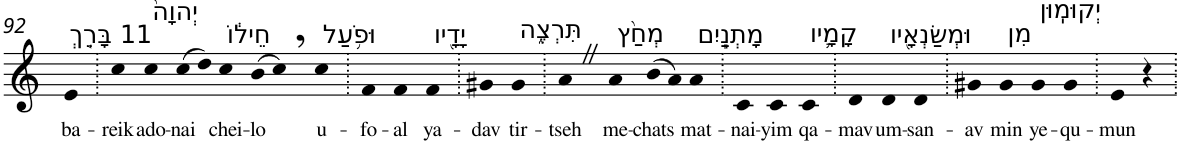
**kern	**text
*part1	*part1
*staff1	*staff1
*I"Piano	*
*I'Pno	*
!!LO:PB:g=z
*clefG2	*
*k[]	*
=92	=92
!LO:TX:a:t=11 בָּרֵ֤ךְ	!
!	!LO:LY:b
4e	ba-
=93.	=93.
!	!LO:LY:b
4cc	-reik
!LO:TX:a:t=יְהוָה֙	!
!	!LO:LY:b
4cc	ado-
!	!LO:LY:b
(8cc	-nai
8dd)	.
!LO:TX:a:t=חֵיל֔וֹ	!
!	!LO:LY:b
4cc	chei-
!	!LO:LY:b
(8b	-lo
8cc,)	.
!LO:TX:a:t=וּפֹ֥עַל	!
!	!LO:LY:b
4cc	u-
=94.	=94.
!	!LO:LY:b
4f	-fo-
!	!LO:LY:b
4f	-al
!LO:TX:a:t=יָדָ֖יו	!
!	!LO:LY:b
4f	ya-
=95.	=95.
!	!LO:LY:b
4g#X	-dav
!LO:TX:a:t=תִּרְצֶ֑ה	!
!	!LO:LY:b
4g#	tir-
=96.	=96.
!	!LO:LY:b
4aZ	-tseh
!LO:TX:a:t=מְחַ֨ץ	!
!	!LO:LY:b
4a	me-
!	!LO:LY:b
(8b	-chats
8a)	.
!LO:TX:a:t=מָתְנַ֧יִם	!
!	!LO:LY:b
4a	mat-
=97.	=97.
!	!LO:LY:b
4c	-nai-
!	!LO:LY:b
4c	-yim
!LO:TX:a:t=קָמָ֛יו	!
!	!LO:LY:b
4c	qa-
=98.	=98.
!	!LO:LY:b
4d	-mav
!LO:TX:a:t=וּמְשַׂנְאָ֖יו	!
!	!LO:LY:b
4d	um-
!	!LO:LY:b
4d	-san-
=99.	=99.
!	!LO:LY:b
4g#X	-av
!LO:TX:a:t=מִן	!
!	!LO:LY:b
4g#	min
!LO:TX:a:t=יְקוּמֽוּן	!
!	!LO:LY:b
4g#	ye-
!	!LO:LY:b
4g#	-qu-
=100.	=100.
!	!LO:LY:b
4e	-mun
4r	.
=.	=.
*-	*-
